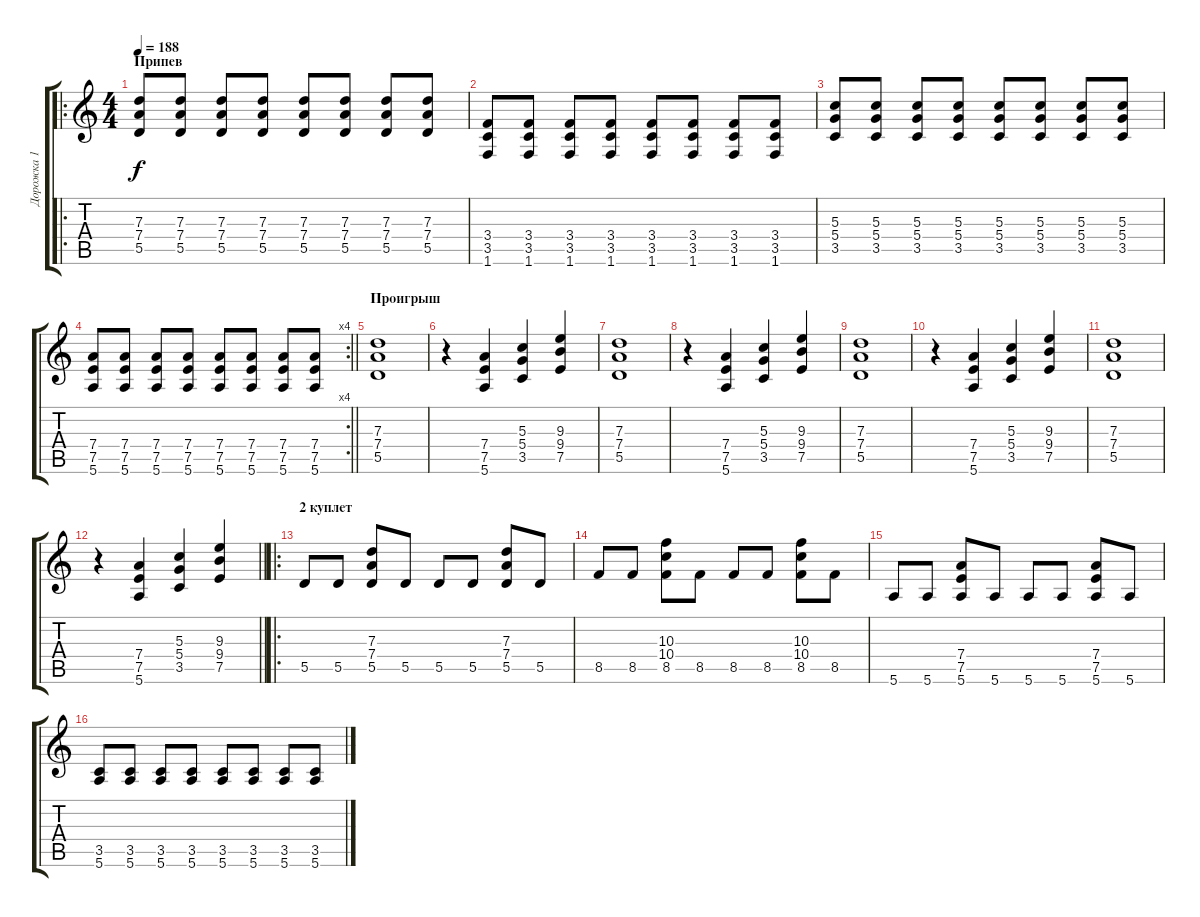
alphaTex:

\track ("Дорожка 1" "Дорожка 1") {instrument overdrivenguitar}
\staff {score tabs}
\tuning (E4 B3 G3 D3 A2 E2) {hide}
\ro
\ts (4 4)
\section ("" "Припев")
\tempo 188
\clef g2
\ks c
(7.3 7.4 5.5).8{dy f} (7.3 7.4 5.5).8 (7.3 7.4 5.5).8 (7.3 7.4 5.5).8 (7.3 7.4 5.5).8 (7.3 7.4 5.5).8 (7.3 7.4 5.5).8 (7.3 7.4 5.5).8 |
(3.4 3.5 1.6).8 (3.4 3.5 1.6).8 (3.4 3.5 1.6).8 (3.4 3.5 1.6).8 (3.4 3.5 1.6).8 (3.4 3.5 1.6).8 (3.4 3.5 1.6).8 (3.4 3.5 1.6).8 |
(5.3 5.4 3.5).8 (5.3 5.4 3.5).8 (5.3 5.4 3.5).8 (5.3 5.4 3.5).8 (5.3 5.4 3.5).8 (5.3 5.4 3.5).8 (5.3 5.4 3.5).8 (5.3 5.4 3.5).8 |
\rc 4
\barLineRight lightlight
(7.4 7.5 5.6).8 (7.4 7.5 5.6).8 (7.4 7.5 5.6).8 (7.4 7.5 5.6).8 (7.4 7.5 5.6).8 (7.4 7.5 5.6).8 (7.4 7.5 5.6).8 (7.4 7.5 5.6).8 |
\section ("" "Проигрыш")
(7.3 7.4 5.5).1 |
r.4 (7.4 7.5 5.6).4 (5.3 5.4 3.5).4 (9.3 9.4 7.5).4 |
(7.3 7.4 5.5).1 |
r.4 (7.4 7.5 5.6).4 (5.3 5.4 3.5).4 (9.3 9.4 7.5).4 |
(7.3 7.4 5.5).1 |
r.4 (7.4 7.5 5.6).4 (5.3 5.4 3.5).4 (9.3 9.4 7.5).4 |
(7.3 7.4 5.5).1 |
\barLineRight lightlight
r.4 (7.4 7.5 5.6).4 (5.3 5.4 3.5).4 (9.3 9.4 7.5).4 |
\ro
\section ("" "2 куплет")
5.5.8 5.5.8 (7.3 7.4 5.5).8 5.5.8 5.5.8 5.5.8 (7.3 7.4 5.5).8 5.5.8 |
8.5.8 8.5.8 (10.3 10.4 8.5).8 8.5.8 8.5.8 8.5.8 (10.3 10.4 8.5).8 8.5.8 |
5.6.8 5.6.8 (7.4 7.5 5.6).8 5.6.8 5.6.8 5.6.8 (7.4 7.5 5.6).8 5.6.8 |
(3.5 5.6).8 (3.5 5.6).8 (3.5 5.6).8 (3.5 5.6).8 (3.5 5.6).8 (3.5 5.6).8 (3.5 5.6).8 (3.5 5.6).8
